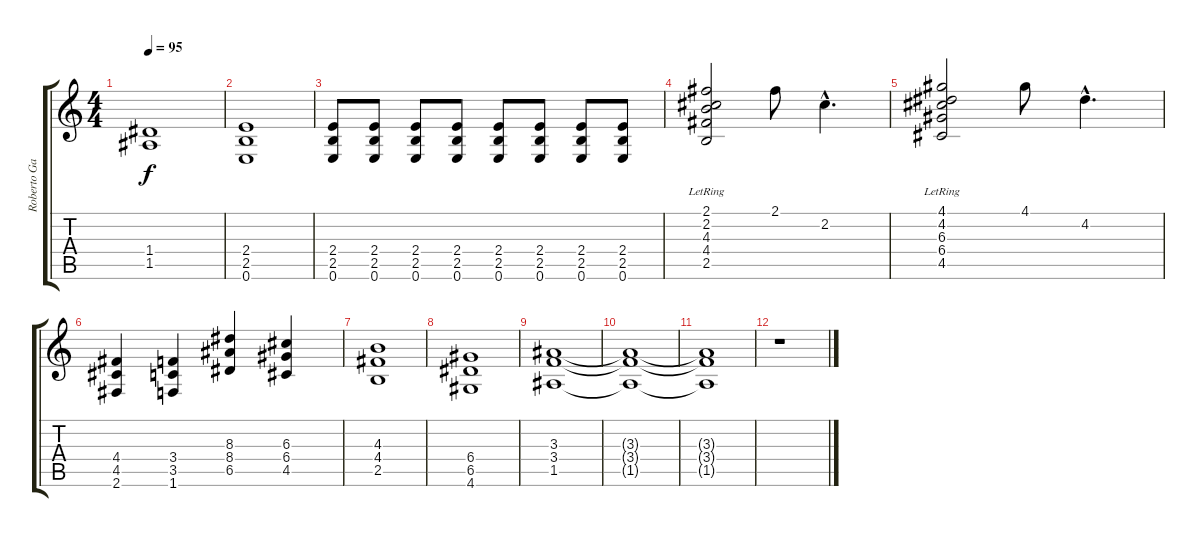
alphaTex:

\track ("Roberto García (Guitarra)" "Roberto Ga") {instrument overdrivenguitar}
\staff {score tabs}
\tuning (E4 B3 G3 D3 A2 E2) {hide}
\ts (4 4)
\tempo 95
\clef g2
\ks c
(1.4 1.5).1{dy f} |
(2.4 2.5 0.6).1 |
(2.4 2.5 0.6).8 (2.4 2.5 0.6).8 (2.4 2.5 0.6).8 (2.4 2.5 0.6).8 (2.4 2.5 0.6).8 (2.4 2.5 0.6).8 (2.4 2.5 0.6).8 (2.4 2.5 0.6).8 |
(2.1{lr} 2.2{lr} 4.3{lr} 4.4 2.5{lr}).2 2.1.8 2.2{hac}.4{d} |
(4.1{lr} 4.2{lr} 6.3{lr} 6.4{lr} 4.5{lr}).2 4.1.8 4.2{hac}.4{d} |
(4.4 4.5 2.6).4 (3.4 3.5 1.6).4 (8.3 8.4 6.5).4 (6.3 6.4 4.5).4 |
(4.3 4.4 2.5).1 |
(6.4 6.5 4.6).1 |
(3.3 3.4 1.5).1{volume 3} |
(3.3{t} 3.4{t} 1.5{t}).1 |
(3.3{t} 3.4{t} 1.5{t}).1 |
r.1
